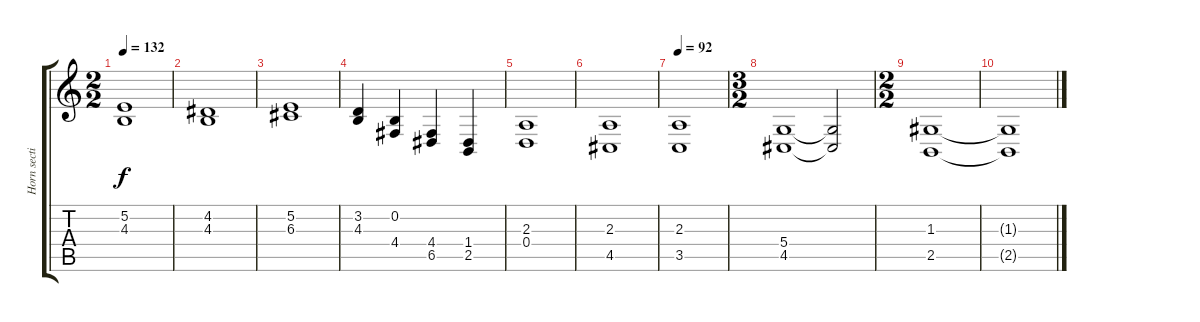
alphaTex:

\track ("Horn section" "Horn secti") {instrument brasssection}
\staff {score tabs}
\tuning (E4 B3 G3 D3 A2 E2) {hide}
\ts (2 2)
\tempo 132
\clef g2
\ks c
(5.2 4.3).1{dy f} |
(4.2 4.3).1 |
(5.2 6.3).1 |
(3.2 4.3).4 (0.2 4.4).4 (4.4 6.5).4 (1.4 2.5).4 |
(2.3 0.4).1 |
(2.3 4.5).1 |
\tempo 92
(2.3 3.5).1 |
\ts (3 2)
(5.4 4.5).1 (5.4{t} 4.5{t}).2 |
\ts (2 2)
(1.3 2.5).1 |
(1.3{t} 2.5{t}).1
